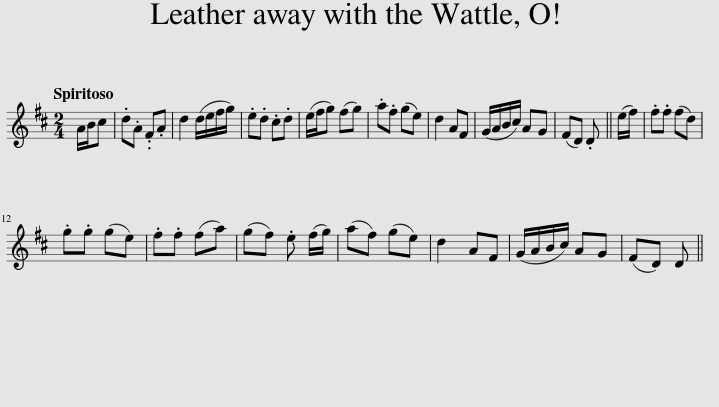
X:1
L:1/8
Q:1/4=120
M:2/4
I:linebreak $
K:D
V:1 treble
V:1
 A/B/c | .d.A .F.A | d2 (d/e/f/g/) | .e.d .c.d | (e/f/g) (fg) | %5
 .a.f (ge) | d2 AF | (G/A/B/c/) AG | (FD) .D || (e/f/) | %10
 .f.f (fd) |$ .g.g (ge) | .f.f (fa) | (gf) .e (f/g/) | (af) (ge) | %15
 d2 AF | (G/A/B/c/) AG | (FD) D || %18
